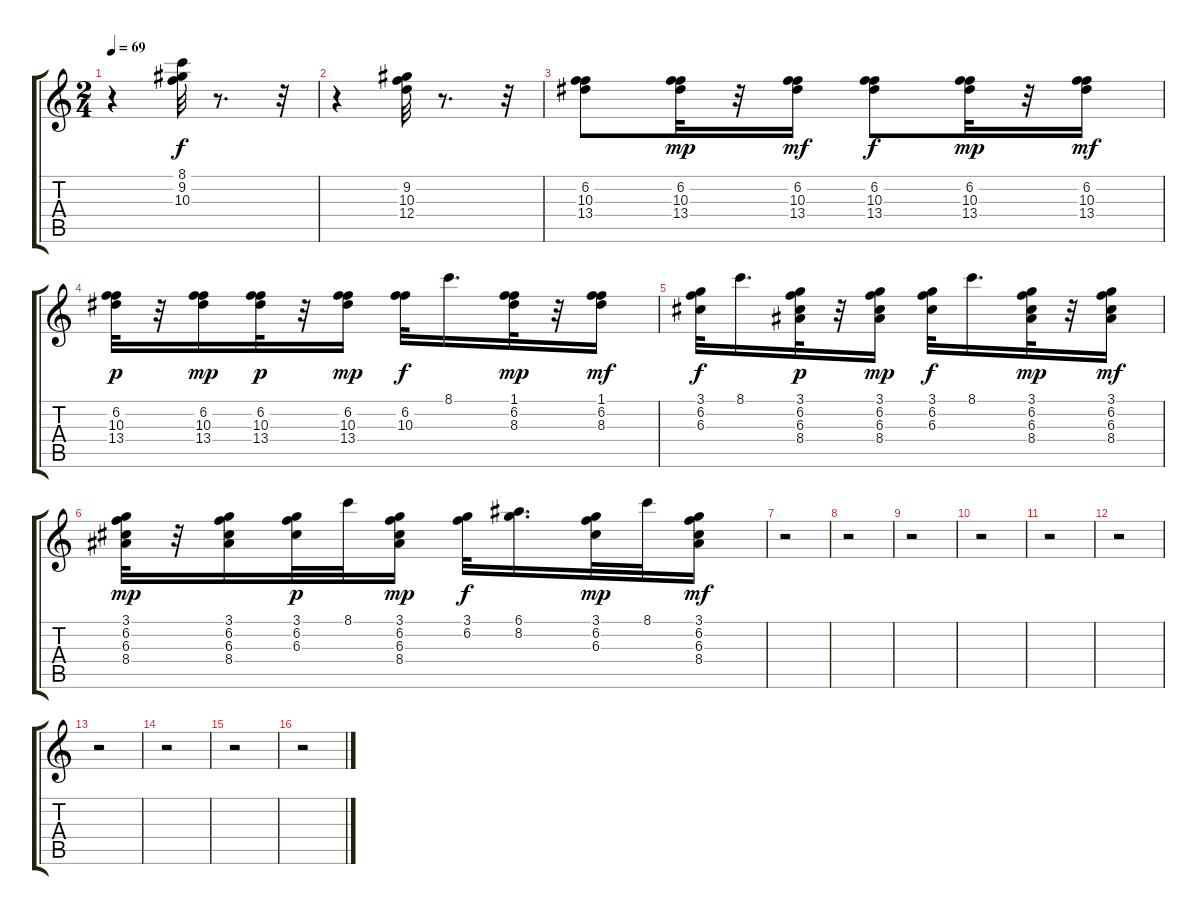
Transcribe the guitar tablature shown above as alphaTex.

\track "" {instrument acousticguitarsteel}
\staff {score tabs}
\tuning (E4 B3 G3 D3 A2 E2) {hide}
\ts (2 4)
\tempo 69
\clef g2
\ks c
r.4{dy f} (8.1 9.2 10.3).32 r.8{d} r.32 |
r.4 (9.2 10.3 12.4).32 r.8{d} r.32 |
(6.2 10.3 13.4).8 (6.2 10.3 13.4).32{dy mp} r.32 (6.2 10.3 13.4).16{dy mf} (6.2 10.3 13.4).8{dy f} (6.2 10.3 13.4).32{dy mp} r.32 (6.2 10.3 13.4).16{dy mf} |
(6.2 10.3 13.4).32{dy p} r.32 (6.2 10.3 13.4).16{dy mp} (6.2 10.3 13.4).32{dy p} r.32 (6.2 10.3 13.4).16{dy mp} (6.2 10.3).32{dy f} 8.1.16{d} (1.1 6.2 8.3).32{dy mp} r.32 (1.1 6.2 8.3).16{dy mf} |
(3.1 6.2 6.3).32{dy f} 8.1.16{d} (3.1 6.2 6.3 8.4).32{dy p} r.32 (3.1 6.2 6.3 8.4).16{dy mp} (3.1 6.2 6.3).32{dy f} 8.1.16{d} (3.1 6.2 6.3 8.4).32{dy mp} r.32 (3.1 6.2 6.3 8.4).16{dy mf} |
(3.1 6.2 6.3 8.4).32{dy mp} r.32 (3.1 6.2 6.3 8.4).16 (3.1 6.2 6.3).32{dy p} 8.1.32 (3.1 6.2 6.3 8.4).16{dy mp} (3.1 6.2).32{dy f} (6.1 8.2).16{d} (3.1 6.2 6.3).32{dy mp} 8.1.32 (3.1 6.2 6.3 8.4).16{dy mf} |
r.2 |
r.2 |
r.2 |
r.2 |
r.2 |
r.2 |
r.2 |
r.2 |
r.2 |
r.2
